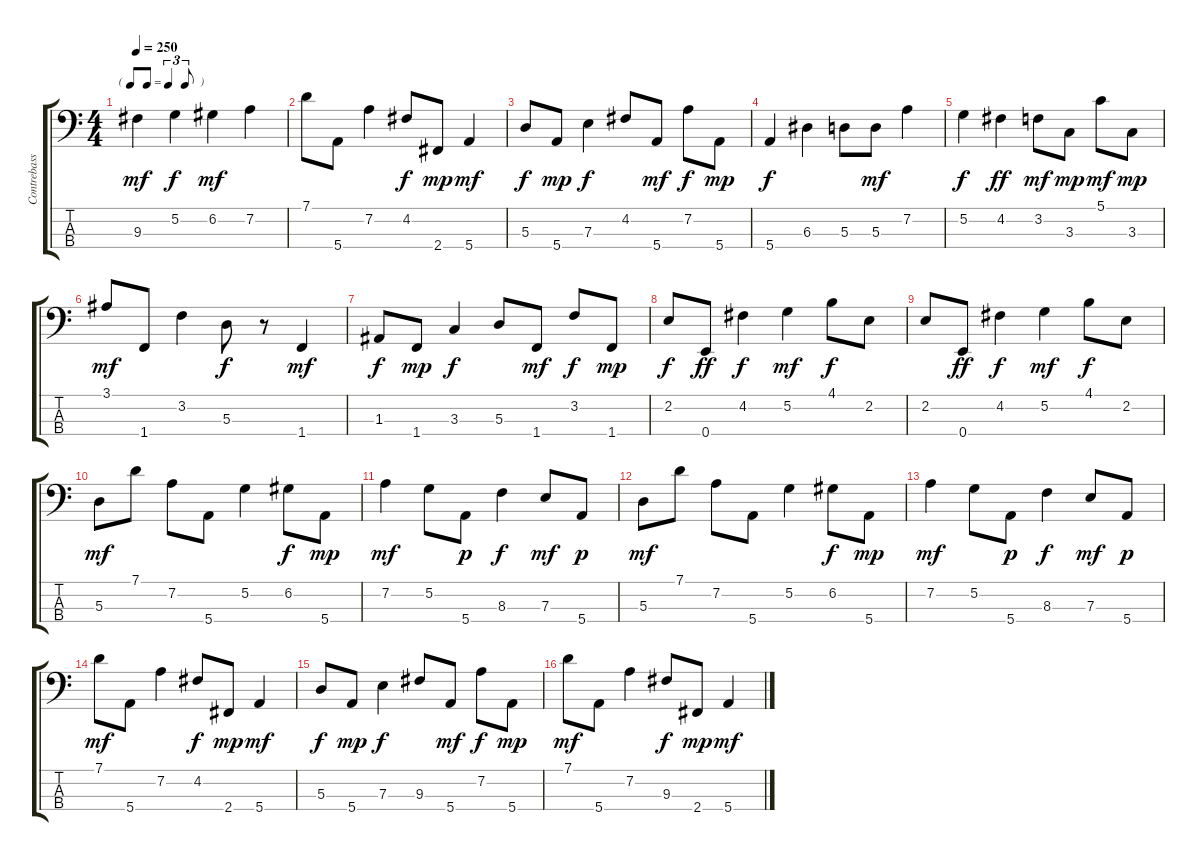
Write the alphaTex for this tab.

\track ("Contrebasse" "Contrebass") {instrument acousticbass}
\staff {score tabs}
\tuning (G2 D2 A1 E1) {hide}
\ts (4 4)
\tf triplet8th
\tempo 250
\clef f4
\ks c
9.3.4{dy mf} 5.2.4{dy f} 6.2.4{dy mf} 7.2.4 |
7.1.8 5.4.8 7.2.4 4.2.8{dy f} 2.4.8{dy mp} 5.4.4{dy mf} |
5.3.8{dy f} 5.4.8{dy mp} 7.3.4{dy f} 4.2.8 5.4.8{dy mf} 7.2.8{dy f} 5.4.8{dy mp} |
5.4.4{dy f} 6.3.4 5.3.8 5.3.8{dy mf} 7.2.4 |
5.2.4{dy f} 4.2.4{dy ff} 3.2.8{dy mf} 3.3.8{dy mp} 5.1.8{dy mf} 3.3.8{dy mp} |
3.1.8{dy mf} 1.4.8 3.2.4 5.3.8{dy f} r.8 1.4.4{dy mf} |
1.3.8{dy f} 1.4.8{dy mp} 3.3.4{dy f} 5.3.8 1.4.8{dy mf} 3.2.8{dy f} 1.4.8{dy mp} |
2.2.8{dy f} 0.4.8{dy ff} 4.2.4{dy f} 5.2.4{dy mf} 4.1.8{dy f} 2.2.8 |
2.2.8 0.4.8{dy ff} 4.2.4{dy f} 5.2.4{dy mf} 4.1.8{dy f} 2.2.8 |
5.3.8{dy mf} 7.1.8 7.2.8 5.4.8 5.2.4 6.2.8{dy f} 5.4.8{dy mp} |
7.2.4{dy mf} 5.2.8 5.4.8{dy p} 8.3.4{dy f} 7.3.8{dy mf} 5.4.8{dy p} |
5.3.8{dy mf} 7.1.8 7.2.8 5.4.8 5.2.4 6.2.8{dy f} 5.4.8{dy mp} |
7.2.4{dy mf} 5.2.8 5.4.8{dy p} 8.3.4{dy f} 7.3.8{dy mf} 5.4.8{dy p} |
7.1.8{dy mf} 5.4.8 7.2.4 4.2.8{dy f} 2.4.8{dy mp} 5.4.4{dy mf} |
5.3.8{dy f} 5.4.8{dy mp} 7.3.4{dy f} 9.3.8 5.4.8{dy mf} 7.2.8{dy f} 5.4.8{dy mp} |
7.1.8{dy mf} 5.4.8 7.2.4 9.3.8{dy f} 2.4.8{dy mp} 5.4.4{dy mf}
